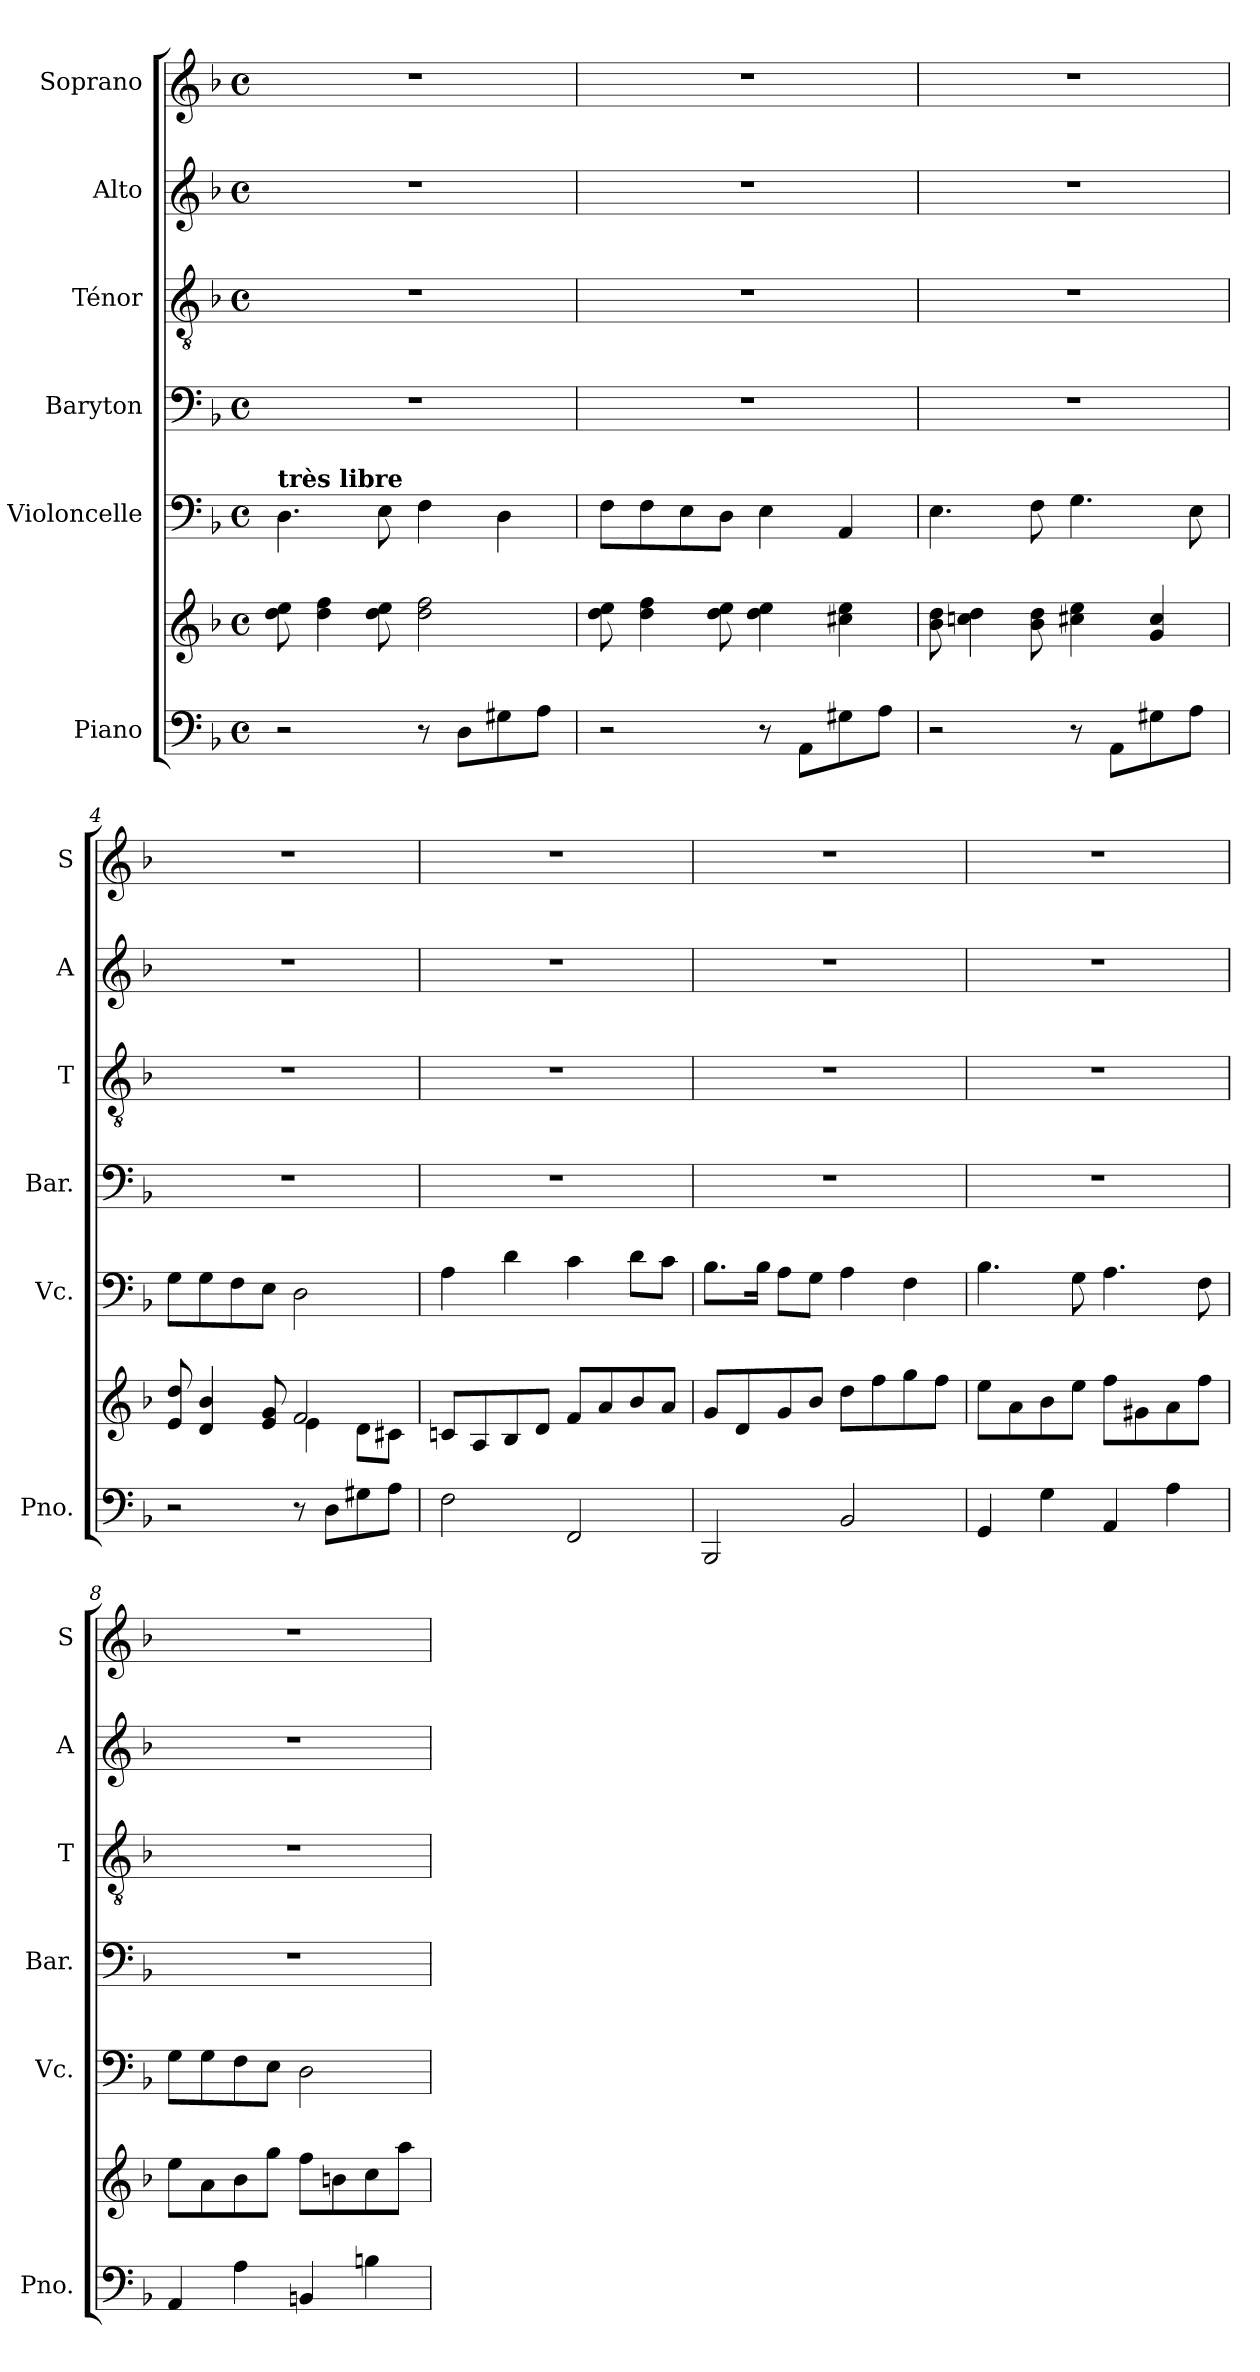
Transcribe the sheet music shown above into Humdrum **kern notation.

**kern	**kern	**kern	**kern	**kern	**kern	**kern
*part6	*part6	*part5	*part4	*part3	*part2	*part1
*staff7	*staff6	*staff5	*staff4	*staff3	*staff2	*staff1
*I"Piano	*	*I"Violoncelle	*I"Baryton	*I"Ténor	*I"Alto	*I"Soprano
*I'Pno.	*	*I'Vc.	*I'Bar.	*I'T	*I'A	*I'S
*clefF4	*clefG2	*clefF4	*clefF4	*clefGv2	*clefG2	*clefG2
*k[b-]	*k[b-]	*k[b-]	*k[b-]	*k[b-]	*k[b-]	*k[b-]
*d:	*d:	*d:	*d:	*d:	*d:	*d:
*M4/4	*M4/4	*M4/4	*M4/4	*M4/4	*M4/4	*M4/4
*met(c)	*met(c)	*met(c)	*met(c)	*met(c)	*met(c)	*met(c)
=1	=1	=1	=1	=1	=1	=1
!	!	!LO:TX:a:B:t=très libre	!	!	!	!
2r	8dd\ 8ee\	4.D\	1r	1r	1r	1r
.	4dd\ 4ff\	.	.	.	.	.
.	8dd\ 8ee\	8E\	.	.	.	.
8r	2dd\ 2ff\	4F\	.	.	.	.
8D\L	.	.	.	.	.	.
8G#X\	.	4D\	.	.	.	.
8A\J	.	.	.	.	.	.
=2	=2	=2	=2	=2	=2	=2
2r	8dd\ 8ee\	8F\L	1r	1r	1r	1r
.	4dd\ 4ff\	8F\	.	.	.	.
.	.	8E\	.	.	.	.
.	8dd\ 8ee\	8D\J	.	.	.	.
8r	4dd\ 4ee\	4E\	.	.	.	.
8AA\L	.	.	.	.	.	.
8G#X\	4cc#X\ 4ee\	4AA/	.	.	.	.
8A\J	.	.	.	.	.	.
=3	=3	=3	=3	=3	=3	=3
2r	8b-\ 8dd\	4.E\	1r	1r	1r	1r
.	4ccn\ 4dd\	.	.	.	.	.
.	8b-\ 8dd\	8F\	.	.	.	.
8r	4cc#X\ 4ee\	4.G\	.	.	.	.
8AA\L	.	.	.	.	.	.
8G#X\	4g/ 4cc#/	.	.	.	.	.
8A\J	.	8E\	.	.	.	.
=4	=4	=4	=4	=4	=4	=4
*	*^	*	*	*	*	*
2r	8e/ 8dd/	2ryy	8G\L	1r	1r	1r	1r
.	4d/ 4b-/	.	8G\	.	.	.	.
.	.	.	8F\	.	.	.	.
.	8e/ 8g/	.	8E\J	.	.	.	.
8r	2f/	4e\	2D\	.	.	.	.
8D\L	.	.	.	.	.	.	.
8G#X\	.	8d\L	.	.	.	.	.
8A\J	.	8c#X\J	.	.	.	.	.
!!LO:PB:g=z
=5	=5	=5	=5	=5	=5	=5	=5
!	!LO:TX:a:t=plus mesuré mais souple	!	!	!	!	!	!
*	*v	*v	*	*	*	*	*
2F\	8cn/L	4A\	1r	1r	1r	1r
.	8A/	.	.	.	.	.
.	8B-/	4d\	.	.	.	.
.	8d/J	.	.	.	.	.
2FF/	8f/L	4c\	.	.	.	.
.	8a/	.	.	.	.	.
.	8b-/	8d\L	.	.	.	.
.	8a/J	8c\J	.	.	.	.
=6	=6	=6	=6	=6	=6	=6
2BBB-/	8g/L	8.B-\L	1r	1r	1r	1r
.	8d/	.	.	.	.	.
.	.	16B-\Jk	.	.	.	.
.	8g/	8A\L	.	.	.	.
.	8b-/J	8G\J	.	.	.	.
2BB-/	8dd\L	4A\	.	.	.	.
.	8ff\	.	.	.	.	.
.	8gg\	4F\	.	.	.	.
.	8ff\J	.	.	.	.	.
=7	=7	=7	=7	=7	=7	=7
4GG/	8ee\L	4.B-\	1r	1r	1r	1r
.	8a\	.	.	.	.	.
4G\	8b-\	.	.	.	.	.
.	8ee\J	8G\	.	.	.	.
4AA/	8ff\L	4.A\	.	.	.	.
.	8g#X\	.	.	.	.	.
4A\	8a\	.	.	.	.	.
.	8ff\J	8F\	.	.	.	.
=8	=8	=8	=8	=8	=8	=8
4AA/	8ee\L	8G\L	1r	1r	1r	1r
.	8a\	8G\	.	.	.	.
4A\	8b-\	8F\	.	.	.	.
.	8gg\J	8E\J	.	.	.	.
4BBn/	8ff\L	2D\	.	.	.	.
.	8bn\	.	.	.	.	.
4Bn\	8cc\	.	.	.	.	.
.	8aa\J	.	.	.	.	.
=	=	=	=	=	=	=
*-	*-	*-	*-	*-	*-	*-
